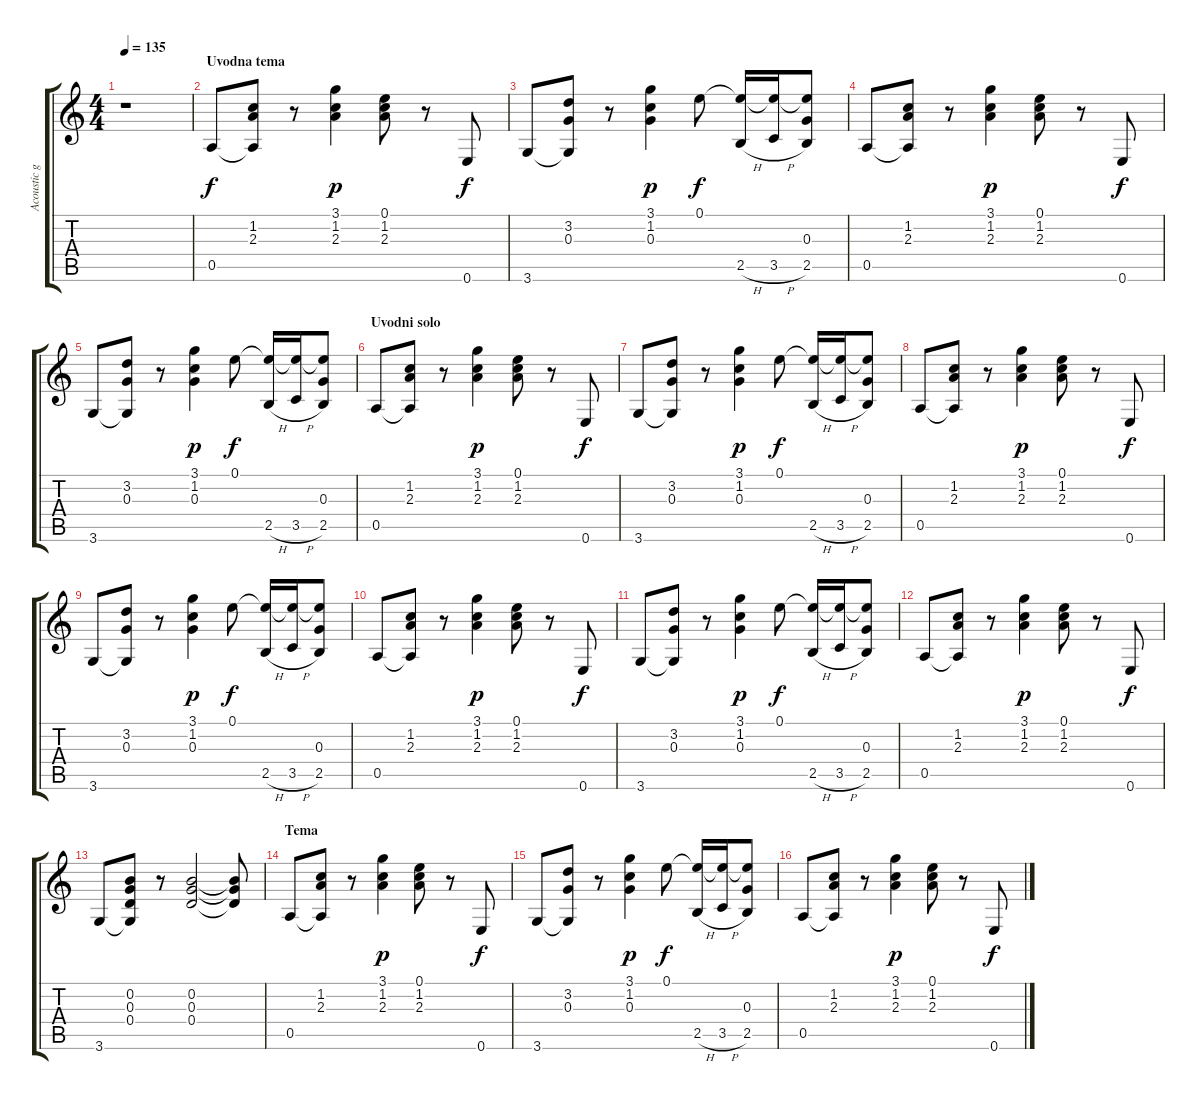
\track ("Acoustic guitar" "Acoustic g") {instrument acousticguitarsteel}
\staff {score tabs}
\tuning (E4 B3 G3 D3 A2 E2) {hide}
\ts (4 4)
\tempo 135
\clef g2
\ks c
r.1{dy f instrument acousticguitarsteel} |
\section ("" "Uvodna tema")
0.5.8 (1.2 2.3 0.5{t}).8 r.8 (3.1 1.2 2.3).4{dy p} (0.1 1.2 2.3).8 r.8 0.6.8{dy f} |
3.6.8 (3.2 0.3 3.6{t}).8 r.8 (3.1 1.2 0.3).4{dy p} 0.1.8{dy f} (0.1{t} 2.5{h}).16 (0.1{t} 3.5{h}).16 (0.1{t} 0.3 2.5).8 |
0.5.8 (1.2 2.3 0.5{t}).8 r.8 (3.1 1.2 2.3).4{dy p} (0.1 1.2 2.3).8 r.8 0.6.8{dy f} |
3.6.8 (3.2 0.3 3.6{t}).8 r.8 (3.1 1.2 0.3).4{dy p} 0.1.8{dy f} (0.1{t} 2.5{h}).16 (0.1{t} 3.5{h}).16 (0.1{t} 0.3 2.5).8 |
\section ("" "Uvodni solo")
0.5.8 (1.2 2.3 0.5{t}).8 r.8 (3.1 1.2 2.3).4{dy p} (0.1 1.2 2.3).8 r.8 0.6.8{dy f} |
3.6.8 (3.2 0.3 3.6{t}).8 r.8 (3.1 1.2 0.3).4{dy p} 0.1.8{dy f} (0.1{t} 2.5{h}).16 (0.1{t} 3.5{h}).16 (0.1{t} 0.3 2.5).8 |
0.5.8 (1.2 2.3 0.5{t}).8 r.8 (3.1 1.2 2.3).4{dy p} (0.1 1.2 2.3).8 r.8 0.6.8{dy f} |
3.6.8 (3.2 0.3 3.6{t}).8 r.8 (3.1 1.2 0.3).4{dy p} 0.1.8{dy f} (0.1{t} 2.5{h}).16 (0.1{t} 3.5{h}).16 (0.1{t} 0.3 2.5).8 |
0.5.8 (1.2 2.3 0.5{t}).8 r.8 (3.1 1.2 2.3).4{dy p} (0.1 1.2 2.3).8 r.8 0.6.8{dy f} |
3.6.8 (3.2 0.3 3.6{t}).8 r.8 (3.1 1.2 0.3).4{dy p} 0.1.8{dy f} (0.1{t} 2.5{h}).16 (0.1{t} 3.5{h}).16 (0.1{t} 0.3 2.5).8 |
0.5.8 (1.2 2.3 0.5{t}).8 r.8 (3.1 1.2 2.3).4{dy p} (0.1 1.2 2.3).8 r.8 0.6.8{dy f} |
3.6.8 (0.2 0.3 0.4 3.6{t}).8 r.8 (0.2 0.3 0.4).2 (0.2{t} 0.3{t} 0.4{t}).8 |
\section ("" "Tema")
0.5.8 (1.2 2.3 0.5{t}).8 r.8 (3.1 1.2 2.3).4{dy p} (0.1 1.2 2.3).8 r.8 0.6.8{dy f} |
3.6.8 (3.2 0.3 3.6{t}).8 r.8 (3.1 1.2 0.3).4{dy p} 0.1.8{dy f} (0.1{t} 2.5{h}).16 (0.1{t} 3.5{h}).16 (0.1{t} 0.3 2.5).8 |
0.5.8 (1.2 2.3 0.5{t}).8 r.8 (3.1 1.2 2.3).4{dy p} (0.1 1.2 2.3).8 r.8 0.6.8{dy f}
